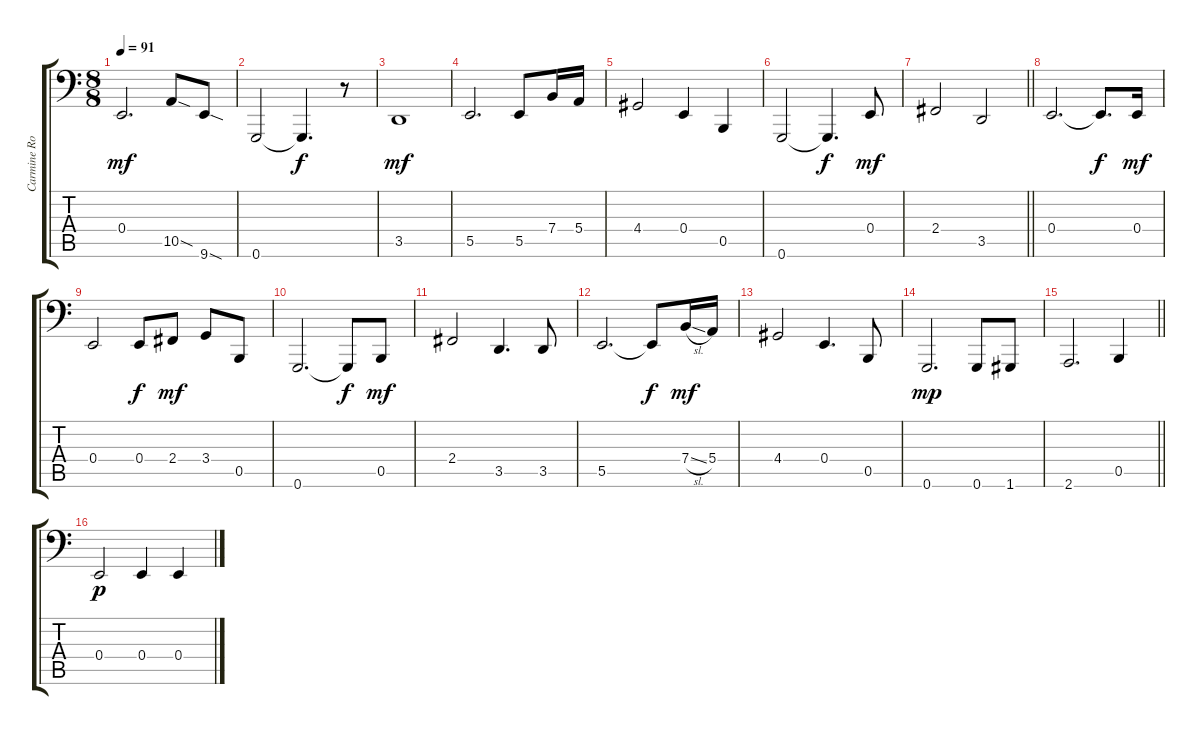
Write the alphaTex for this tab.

\track ("Carmine Rojas Bass" "Carmine Ro") {instrument electricbassfinger}
\staff {score tabs}
\tuning (G2 D2 A1 E1 B0 G0) {hide}
\ts (8 8)
\tempo 91
\clef f4
\ks c
0.4.2{d dy mf} 10.5{sod}.8 9.6{sod}.8 |
0.6.2 0.6{t}.4{d dy f} r.8 |
3.5.1{dy mf} |
5.5.2{d} 5.5.8 7.4.16 5.4.16 |
4.4.2 0.4.4 0.5.4 |
0.6.2 0.6{t}.4{d dy f} 0.4.8{dy mf} |
\barLineRight lightlight
2.4.2 3.5.2 |
0.4.2{d} 0.4{t}.8{d dy f} 0.4.16{dy mf} |
0.4.2 0.4.8{dy f} 2.4.8{dy mf} 3.4.8 0.5.8 |
0.6.2{d} 0.6{t}.8{dy f} 0.5.8{dy mf} |
2.4.2 3.5.4{d} 3.5.8 |
5.5.2{d} 5.5{t}.8{dy f} 7.4{sl}.16{dy mf} 5.4.16 |
4.4.2 0.4.4{d} 0.5.8 |
0.6.2{d dy mp} 0.6.8 1.6.8 |
\barLineRight lightlight
2.6.2{d} 0.5.4 |
0.4.2{dy p} 0.4.4 0.4.4
